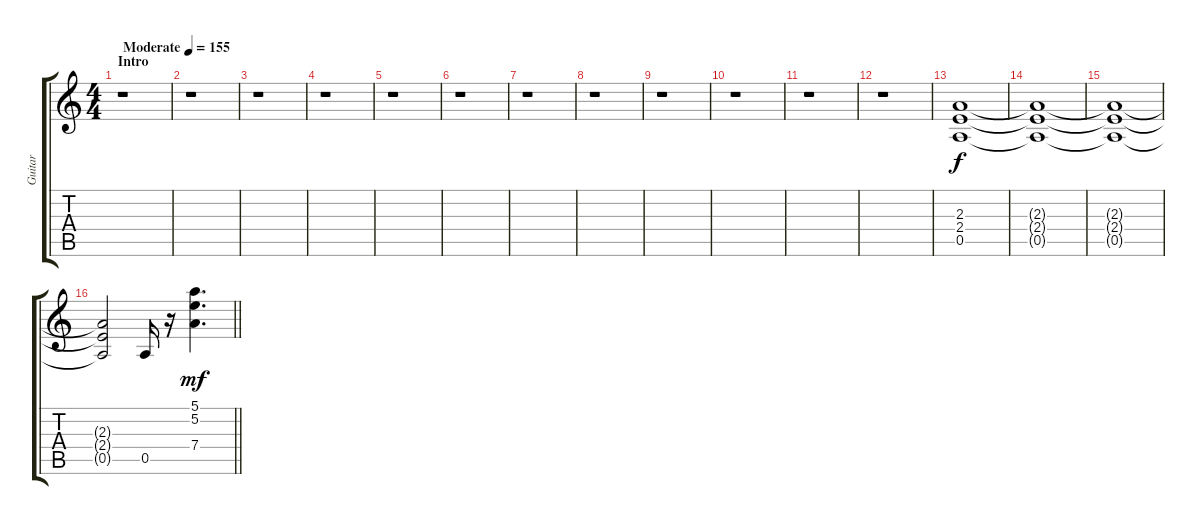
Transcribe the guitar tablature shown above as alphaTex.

\track ("Guitar" "Guitar") {instrument distortionguitar}
\staff {score tabs}
\tuning (E4 B3 G3 D3 A2 E2) {hide}
\ts (4 4)
\section ("" "Intro")
\tempo (155 "Moderate")
\clef g2
\ks c
r.1{dy f instrument distortionguitar} |
r.1 |
r.1 |
r.1 |
r.1 |
r.1 |
r.1 |
r.1 |
r.1 |
r.1 |
r.1 |
r.1 |
(2.3 2.4 0.5).1 |
(2.3{t} 2.4{t} 0.5{t}).1 |
(2.3{t} 2.4{t} 0.5{t}).1 |
\barLineRight lightlight
(2.3{t} 2.4{t} 0.5{t}).2 0.5.16 r.16 (5.1 5.2 7.4).4{d dy mf}
